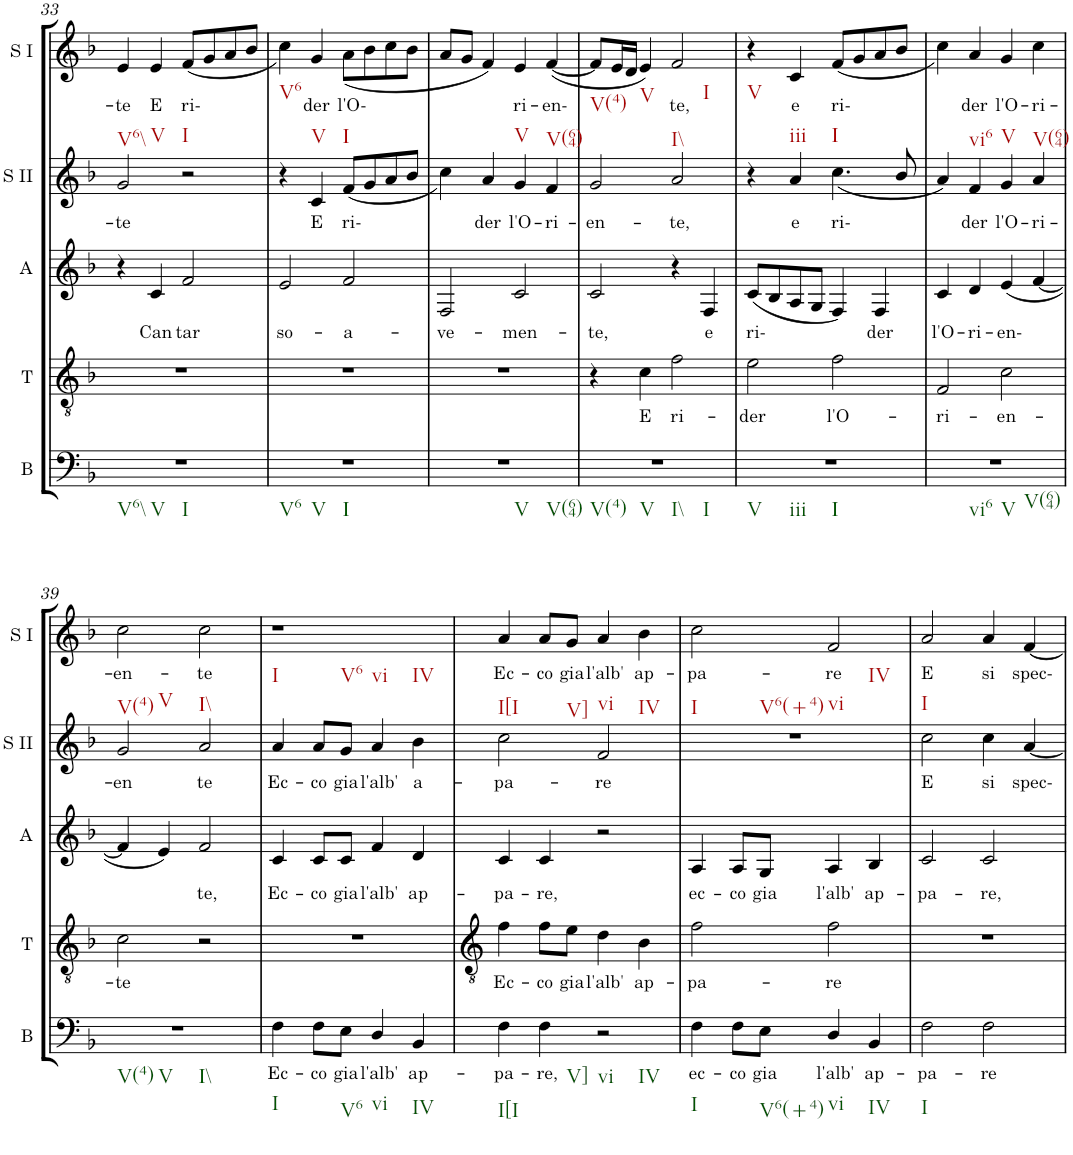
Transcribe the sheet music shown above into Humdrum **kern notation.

**kern	**text	**kern	**text	**kern	**text	**kern	**text	**kern	**text
*part5	*part5	*part4	*part4	*part3	*part3	*part2	*part2	*part1	*part1
*staff5	*staff5	*staff4	*staff4	*staff3	*staff3	*staff2	*staff2	*staff1	*staff1
*I"Bass	*	*I"Tenor	*	*I"Alto	*	*I"Soprano II	*	*I"Soprano I	*
*I'B	*	*I'T	*	*I'A	*	*I'S II	*	*I'S I	*
!!LO:PB:g=z
*clefF4	*	*clefGv2	*	*clefG2	*	*clefG2	*	*clefG2	*
*k[b-]	*	*k[b-]	*	*k[b-]	*	*k[b-]	*	*k[b-]	*
*F:	*	*F:	*	*F:	*	*F:	*	*F:	*
*M4/4	*	*M4/4	*	*M4/4	*	*M4/4	*	*M4/4	*
=33	=33	=33	=33	=33	=33	=33	=33	=33	=33
!	!	!	!	!	!	!	!	!LO:TX:b:t=V6\\	!
!LO:TX:b:t=V6\\	!	!	!	!	!	!	!	!	!
!LO:TX:b:t=V	!	!	!	!	!	!	!	!	!
!LO:TX:b:t=I	!	!	!	!	!	!	!	!	!
!	!	!	!	!	!	!	!LO:LY:b	!	!LO:LY:b
1r	.	1r	.	4r	.	2g/	-te	4e/	-te
!	!	!	!	!	!	!	!	!LO:TX:b:t=V	!
!	!	!	!	!	!LO:LY:b	!	!	!	!LO:LY:b
.	.	.	.	4c/	Can-	.	.	4e/	E
!	!	!	!	!	!	!	!	!LO:TX:b:t=I	!
!	!	!	!	!	!LO:LY:b	!	!	!	!LO:LY:b
.	.	.	.	2f/	-tar	2r	.	(<8f/L	ri-
.	.	.	.	.	.	.	.	8g/	.
.	.	.	.	.	.	.	.	8a/	.
.	.	.	.	.	.	.	.	8b-/J	.
=34	=34	=34	=34	=34	=34	=34	=34	=34	=34
!	!	!	!	!	!	!	!	!LO:TX:b:t=V6	!
!LO:TX:b:t=V6	!	!	!	!	!	!	!	!	!
!LO:TX:b:t=V	!	!	!	!	!	!	!	!	!
!LO:TX:b:t=I	!	!	!	!	!	!	!	!	!
!	!	!	!	!	!LO:LY:b	!	!	!	!
1r	.	1r	.	2e/	so-	4r	.	4cc\)	.
!	!	!	!	!	!	!	!	!LO:TX:b:t=V	!
!	!	!	!	!	!	!	!LO:LY:b	!	!LO:LY:b
.	.	.	.	.	.	4c/	E	4g/	der
!	!	!	!	!	!	!	!	!LO:TX:b:t=I	!
!	!	!	!	!	!LO:LY:b	!	!LO:LY:b	!	!LO:LY:b
.	.	.	.	2f/	-a-	(<8f/L	ri-	(<8a\L	l'O-
.	.	.	.	.	.	8g/	.	8b-\	.
.	.	.	.	.	.	8a/	.	8cc\	.
.	.	.	.	.	.	8b-/J	.	8b-\J	.
=35	=35	=35	=35	=35	=35	=35	=35	=35	=35
!LO:TX:b:t=V	!	!	!	!	!	!	!	!	!
!LO:TX:b:t=V(64)	!	!	!	!	!	!	!	!	!
!	!	!	!	!	!LO:LY:b	!	!	!	!
1r	.	1r	.	2F/	-ve-	4cc\)	.	8a/L	.
.	.	.	.	.	.	.	.	8g/J	.
!	!	!	!	!	!	!	!LO:LY:b	!	!
.	.	.	.	.	.	4a/	der	4f/)	.
!	!	!	!	!	!	!	!	!LO:TX:b:t=V	!
!	!	!	!	!	!LO:LY:b	!	!LO:LY:b	!	!LO:LY:b
.	.	.	.	2c/	-men-	4g/	l'O-	4e/	ri-
!	!	!	!	!	!	!	!	!LO:TX:b:t=V(64)	!
!	!	!	!	!	!	!	!LO:LY:b	!	!LO:LY:b
.	.	.	.	.	.	4f/	-ri-	(<[4f/	-en-
=36	=36	=36	=36	=36	=36	=36	=36	=36	=36
!	!	!	!	!	!	!	!	!LO:TX:b:t=V(4)	!
!LO:TX:b:t=V(4)	!	!	!	!	!	!	!	!	!
!LO:TX:b:t=V	!	!	!	!	!	!	!	!	!
!LO:TX:b:t=I\\	!	!	!	!	!	!	!	!	!
!LO:TX:b:t=I	!	!	!	!	!	!	!	!	!
!	!	!	!	!	!LO:LY:b	!	!LO:LY:b	!	!
1r	.	4r	.	2c/	-te,	2g/	-en-	8f/L]	.
.	.	.	.	.	.	.	.	16e/L	.
.	.	.	.	.	.	.	.	16d/JJ	.
!	!	!	!	!	!	!	!	!LO:TX:b:t=V	!
!	!	!	!LO:LY:b	!	!	!	!	!	!
.	.	4c\	E	.	.	.	.	4e/)	.
!	!	!	!	!	!	!	!	!LO:TX:b:t=I\\	!
!	!	!	!	!	!	!	!	!LO:TX:b:t=I	!
!	!	!	!LO:LY:b	!	!	!	!LO:LY:b	!	!LO:LY:b
.	.	2f\	ri-	4r	.	2a/	-te,	2f/	te,
!	!	!	!	!	!LO:LY:b	!	!	!	!
.	.	.	.	4F/	e	.	.	.	.
=37	=37	=37	=37	=37	=37	=37	=37	=37	=37
!	!	!	!	!	!	!	!	!LO:TX:b:t=V	!
!LO:TX:b:t=V	!	!	!	!	!	!	!	!	!
!LO:TX:b:t=iii	!	!	!	!	!	!	!	!	!
!LO:TX:b:t=I	!	!	!	!	!	!	!	!	!
!	!	!	!LO:LY:b	!	!LO:LY:b	!	!	!	!
1r	.	2e\	-der	(<8c/L	ri-	4r	.	4r	.
.	.	.	.	8B-/	.	.	.	.	.
!	!	!	!	!	!	!	!	!LO:TX:b:t=iii	!
!	!	!	!	!	!	!	!LO:LY:b	!	!LO:LY:b
.	.	.	.	8A/	.	4a/	e	4c/	e
.	.	.	.	8G/J	.	.	.	.	.
!	!	!	!	!	!	!	!	!LO:TX:b:t=I	!
!	!	!	!LO:LY:b	!	!	!	!LO:LY:b	!	!LO:LY:b
.	.	2f\	l'O-	4F/)	.	(<4.cc\	ri-	(<8f/L	ri-
.	.	.	.	.	.	.	.	8g/	.
!	!	!	!	!	!LO:LY:b	!	!	!	!
.	.	.	.	4F/	der	.	.	8a/	.
.	.	.	.	.	.	8b-/	.	8b-/J	.
=38	=38	=38	=38	=38	=38	=38	=38	=38	=38
!LO:TX:b:t=vi6	!	!	!	!	!	!	!	!	!
!LO:TX:b:t=V	!	!	!	!	!	!	!	!	!
!LO:TX:b:t=V(64)	!	!	!	!	!	!	!	!	!
!	!	!	!LO:LY:b	!	!LO:LY:b	!	!	!	!
1r	.	2F/	-ri-	4c/	l'O-	4a/)	.	4cc\)	.
!	!	!	!	!	!	!	!	!LO:TX:b:t=vi6	!
!	!	!	!	!	!LO:LY:b	!	!LO:LY:b	!	!LO:LY:b
.	.	.	.	4d/	-ri-	4f/	der	4a/	der
!	!	!	!	!	!	!	!	!LO:TX:b:t=V	!
!	!	!	!LO:LY:b	!	!LO:LY:b	!	!LO:LY:b	!	!LO:LY:b
.	.	2c\	-en-	(<4e/	-en-	4g/	l'O-	4g/	l'O-
!	!	!	!	!	!	!	!	!LO:TX:b:t=V(64)	!
!	!	!	!	!	!	!	!LO:LY:b	!	!LO:LY:b
.	.	.	.	[4f/	.	4a/	-ri-	4cc\	-ri-
!!LO:LB:g=z
=39	=39	=39	=39	=39	=39	=39	=39	=39	=39
!	!	!	!	!	!	!	!	!LO:TX:b:t=V(4)	!
!	!	!	!	!	!	!	!	!LO:TX:b:t=V	!
!LO:TX:b:t=V(4)	!	!	!	!	!	!	!	!	!
!LO:TX:b:t=V	!	!	!	!	!	!	!	!	!
!LO:TX:b:t=I\\	!	!	!	!	!	!	!	!	!
!	!	!	!LO:LY:b	!	!	!	!LO:LY:b	!	!LO:LY:b
1r	.	2c\	-te	4f/]	.	2g/	-en	2cc\	-en-
.	.	.	.	4e/)	.	.	.	.	.
!	!	!	!	!	!	!	!	!LO:TX:b:t=I\\	!
!	!	!	!	!	!LO:LY:b	!	!LO:LY:b	!	!LO:LY:b
.	.	2r	.	2f/	te,	2a/	te	2cc\	-te
=40	=40	=40	=40	=40	=40	=40	=40	=40	=40
!	!	!	!	!	!	!	!	!LO:TX:b:t=I	!
!	!	!	!	!	!	!	!	!LO:TX:b:t=V6	!
!	!	!	!	!	!	!	!	!LO:TX:b:t=vi	!
!	!	!	!	!	!	!	!	!LO:TX:b:t=IV	!
!LO:TX:b:t=I	!	!	!	!	!	!	!	!	!
!	!LO:LY:b	!	!	!	!LO:LY:b	!	!LO:LY:b	!	!
4F\	Ec-	1r	.	4c/	Ec-	4a/	Ec-	1r	.
!	!LO:LY:b	!	!	!	!LO:LY:b	!	!LO:LY:b	!	!
8F\L	-co	.	.	8c/L	-co	8a/L	-co	.	.
!LO:TX:b:t=V6	!	!	!	!	!	!	!	!	!
!	!LO:LY:b	!	!	!	!LO:LY:b	!	!LO:LY:b	!	!
8E\J	gia	.	.	8c/J	gia	8g/J	gia	.	.
!LO:TX:b:t=vi	!	!	!	!	!	!	!	!	!
!	!LO:LY:b	!	!	!	!LO:LY:b	!	!LO:LY:b	!	!
4D/	l'alb'	.	.	4f/	l'alb'	4a/	l'alb'	.	.
!LO:TX:b:t=IV	!	!	!	!	!	!	!	!	!
!	!LO:LY:b	!	!	!	!LO:LY:b	!	!LO:LY:b	!	!
4BB-/	ap-	.	.	4d/	ap-	4b-\	a-	.	.
=41	=41	=41	=41	=41	=41	=41	=41	=41	=41
!	!	!	!	!	!	!	!	!LO:TX:b:t=I[I	!
!LO:TX:b:t=I[I	!	!	!	!	!	!	!	!	!
!	!LO:LY:b	!	!LO:LY:b	!	!LO:LY:b	!	!LO:LY:b	!	!LO:LY:b
4F\	-pa-	4f\	Ec-	4c/	-pa-	2cc\	-pa-	4a/	Ec-
!LO:TX:b:t=V]	!	!	!	!	!	!	!	!	!
!	!LO:LY:b	!	!LO:LY:b	!	!LO:LY:b	!	!	!	!LO:LY:b
4F\	-re,	8f\L	-co	4c/	-re,	.	.	8a/L	-co
!	!	!	!	!	!	!	!	!LO:TX:b:t=V]	!
!	!	!	!LO:LY:b	!	!	!	!	!	!LO:LY:b
.	.	8e\J	gia	.	.	.	.	8g/J	gia
!	!	!	!	!	!	!	!	!LO:TX:b:t=vi	!
!LO:TX:b:t=vi	!	!	!	!	!	!	!	!	!
!LO:TX:b:t=IV	!	!	!	!	!	!	!	!	!
!	!	!	!LO:LY:b	!	!	!	!LO:LY:b	!	!LO:LY:b
2r	.	4d\	l'alb'	2r	.	2f/	-re	4a/	l'alb'
!	!	!	!	!	!	!	!	!LO:TX:b:t=IV	!
!	!	!	!LO:LY:b	!	!	!	!	!	!LO:LY:b
.	.	4B-\	ap-	.	.	.	.	4b-\	ap-
=42	=42	=42	=42	=42	=42	=42	=42	=42	=42
!	!	!	!	!	!	!	!	!LO:TX:b:t=I	!
!	!	!	!	!	!	!	!	!LO:TX:b:t=V6(+4)	!
!LO:TX:b:t=I	!	!	!	!	!	!	!	!	!
!	!LO:LY:b	!	!LO:LY:b	!	!LO:LY:b	!	!	!	!LO:LY:b
4F\	ec-	2f\	-pa-	4A/	ec-	1r	.	2cc\	-pa-
!	!LO:LY:b	!	!	!	!LO:LY:b	!	!	!	!
8F\L	-co	.	.	8A/L	-co	.	.	.	.
!LO:TX:b:t=V6(+4)	!	!	!	!	!	!	!	!	!
!	!LO:LY:b	!	!	!	!LO:LY:b	!	!	!	!
8E\J	gia	.	.	8G/J	gia	.	.	.	.
!	!	!	!	!	!	!	!	!LO:TX:b:t=vi	!
!	!	!	!	!	!	!	!	!LO:TX:b:t=IV	!
!LO:TX:b:t=vi	!	!	!	!	!	!	!	!	!
!	!LO:LY:b	!	!LO:LY:b	!	!LO:LY:b	!	!	!	!LO:LY:b
4D/	l'alb'	2f\	-re	4A/	l'alb'	.	.	2f/	-re
!LO:TX:b:t=IV	!	!	!	!	!	!	!	!	!
!	!LO:LY:b	!	!	!	!LO:LY:b	!	!	!	!
4BB-/	ap-	.	.	4B-/	ap-	.	.	.	.
=43	=43	=43	=43	=43	=43	=43	=43	=43	=43
!	!	!	!	!	!	!	!	!LO:TX:b:t=I	!
!LO:TX:b:t=I	!	!	!	!	!	!	!	!	!
!	!LO:LY:b	!	!	!	!LO:LY:b	!	!LO:LY:b	!	!LO:LY:b
2F\	-pa-	1r	.	2c/	-pa-	2cc\	E	2a/	E
!	!LO:LY:b	!	!	!	!LO:LY:b	!	!LO:LY:b	!	!LO:LY:b
2F\	-re	.	.	2c/	-re,	4cc\	si	4a/	si
!	!	!	!	!	!	!	!LO:LY:b	!	!LO:LY:b
.	.	.	.	.	.	[4a/	spec-	[4f/	spec-
=	=	=	=	=	=	=	=	=	=
*-	*-	*-	*-	*-	*-	*-	*-	*-	*-
